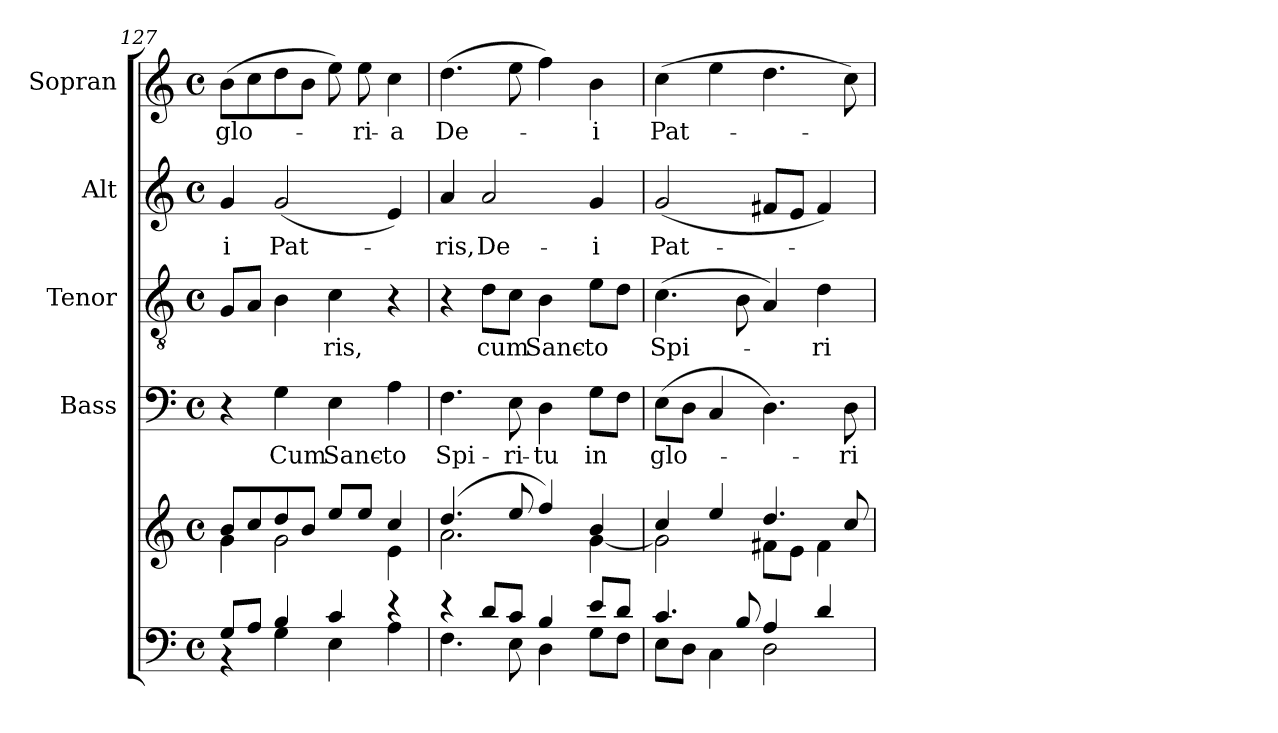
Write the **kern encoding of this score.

**kern	**kern	**kern	**text	**kern	**text	**kern	**text	**kern	**text
*part5	*part5	*part4	*part4	*part3	*part3	*part2	*part2	*part1	*part1
*staff6	*staff5	*staff4	*staff4	*staff3	*staff3	*staff2	*staff2	*staff1	*staff1
*	*	*I"Bass	*	*I"Tenor	*	*I"Alt	*	*I"Sopran	*
*	*	*I'B.	*	*I'T.	*	*I'A.	*	*I'S.	*
!!LO:PB:g=z
*clefF4	*clefG2	*clefF4	*	*clefGv2	*	*clefG2	*	*clefG2	*
*k[]	*k[]	*k[]	*	*k[]	*	*k[]	*	*k[]	*
*C:	*C:	*C:	*	*C:	*	*C:	*	*C:	*
*M4/4	*M4/4	*M4/4	*	*M4/4	*	*M4/4	*	*M4/4	*
*met(c)	*met(c)	*met(c)	*	*met(c)	*	*met(c)	*	*met(c)	*
=127	=127	=127	=127	=127	=127	=127	=127	=127	=127
*^	*^	*	*	*	*	*	*	*	*
!	!	!	!	!	!	!	!	!	!LO:LY:b	!	!LO:LY:b
8G/L	4rAA	8b/L	4g\	4r	.	8G/L	.	4g/	-i	(>8b\L	glo-
8A/J	.	8cc/	.	.	.	8A/J	.	.	.	8cc\	.
!	!	!	!	!	!LO:LY:b	!	!	!	!LO:LY:b	!	!
4B/	4G\	8dd/	2g\	4G\	Cum	4B\	.	(<2g/	Pat-	8dd\	.
.	.	8b/J	.	.	.	.	.	.	.	8b\J	.
!	!	!	!	!	!LO:LY:b	!	!LO:LY:b	!	!	!	!
4c/	4E\	8ee/L	.	4E\	Sanc-	4c\	-ris,	.	.	8ee\)	.
!	!	!	!	!	!	!	!	!	!	!	!LO:LY:b
.	.	8ee/J	.	.	.	.	.	.	.	8ee\	-ri-
!	!	!	!	!	!LO:LY:b	!	!	!	!	!	!LO:LY:b
4re	4A\	4cc/	4e\	4A\	-to	4r	.	4e/)	.	4cc\	-a
=128	=128	=128	=128	=128	=128	=128	=128	=128	=128	=128	=128
!	!	!	!	!	!LO:LY:b	!	!	!	!LO:LY:b	!	!LO:LY:b
4re	4.F\	(4.dd/	2.a\	4.F\	Spi-	4r	.	4a/	-ris,	(>4.dd\	De-
!	!	!	!	!	!	!	!LO:LY:b	!	!LO:LY:b	!	!
8d/L	.	.	.	.	.	8d\L	cum	2a/	De-	.	.
!	!	!	!	!	!LO:LY:b	!	!	!	!	!	!
8c/J	8E\	8ee/	.	8E\	-ri-	8c\J	.	.	.	8ee\	.
!	!	!	!	!	!LO:LY:b	!	!LO:LY:b	!	!	!	!
4B/	4D\	4ff/)	.	4D\	-tu	4B\	Sanc-	.	.	4ff\)	.
!	!	!	!	!	!LO:LY:b	!	!LO:LY:b	!	!LO:LY:b	!	!LO:LY:b
8e/L	8G\L	4b/	[<4g\	8G\L	in	8e\L	-to	4g/	-i	4b\	-i
8d/J	8F\J	.	.	8F\J	.	8d\J	.	.	.	.	.
=129	=129	=129	=129	=129	=129	=129	=129	=129	=129	=129	=129
!	!	!	!	!	!LO:LY:b	!	!LO:LY:b	!	!LO:LY:b	!	!LO:LY:b
4.c/	8E\L	4cc/	2g\]	(>8E\L	glo-	(>4.c\	Spi-	(<2g/	Pat-	(>4cc\	Pat-
.	8D\J	.	.	8D\J	.	.	.	.	.	.	.
.	4C\	4ee/	.	4C/	.	.	.	.	.	4ee\	.
8B/	.	.	.	.	.	8B\	.	.	.	.	.
4A/	2D\	4.dd/	8f#X\L	4.D\)	.	4A/)	.	8f#X/L	.	4.dd\	.
.	.	.	8e\J	.	.	.	.	8e/J	.	.	.
!	!	!	!	!	!	!	!LO:LY:b	!	!	!	!
4d/	.	.	4f#\	.	.	4d\	-ri-	4f#/)	.	.	.
!	!	!	!	!	!LO:LY:b	!	!	!	!	!	!
.	.	8cc/	.	8D\	-ri-	.	.	.	.	8cc\)	.
*v	*v	*	*	*	*	*	*	*	*	*	*
*	*v	*v	*	*	*	*	*	*	*	*
=	=	=	=	=	=	=	=	=	=
*-	*-	*-	*-	*-	*-	*-	*-	*-	*-
